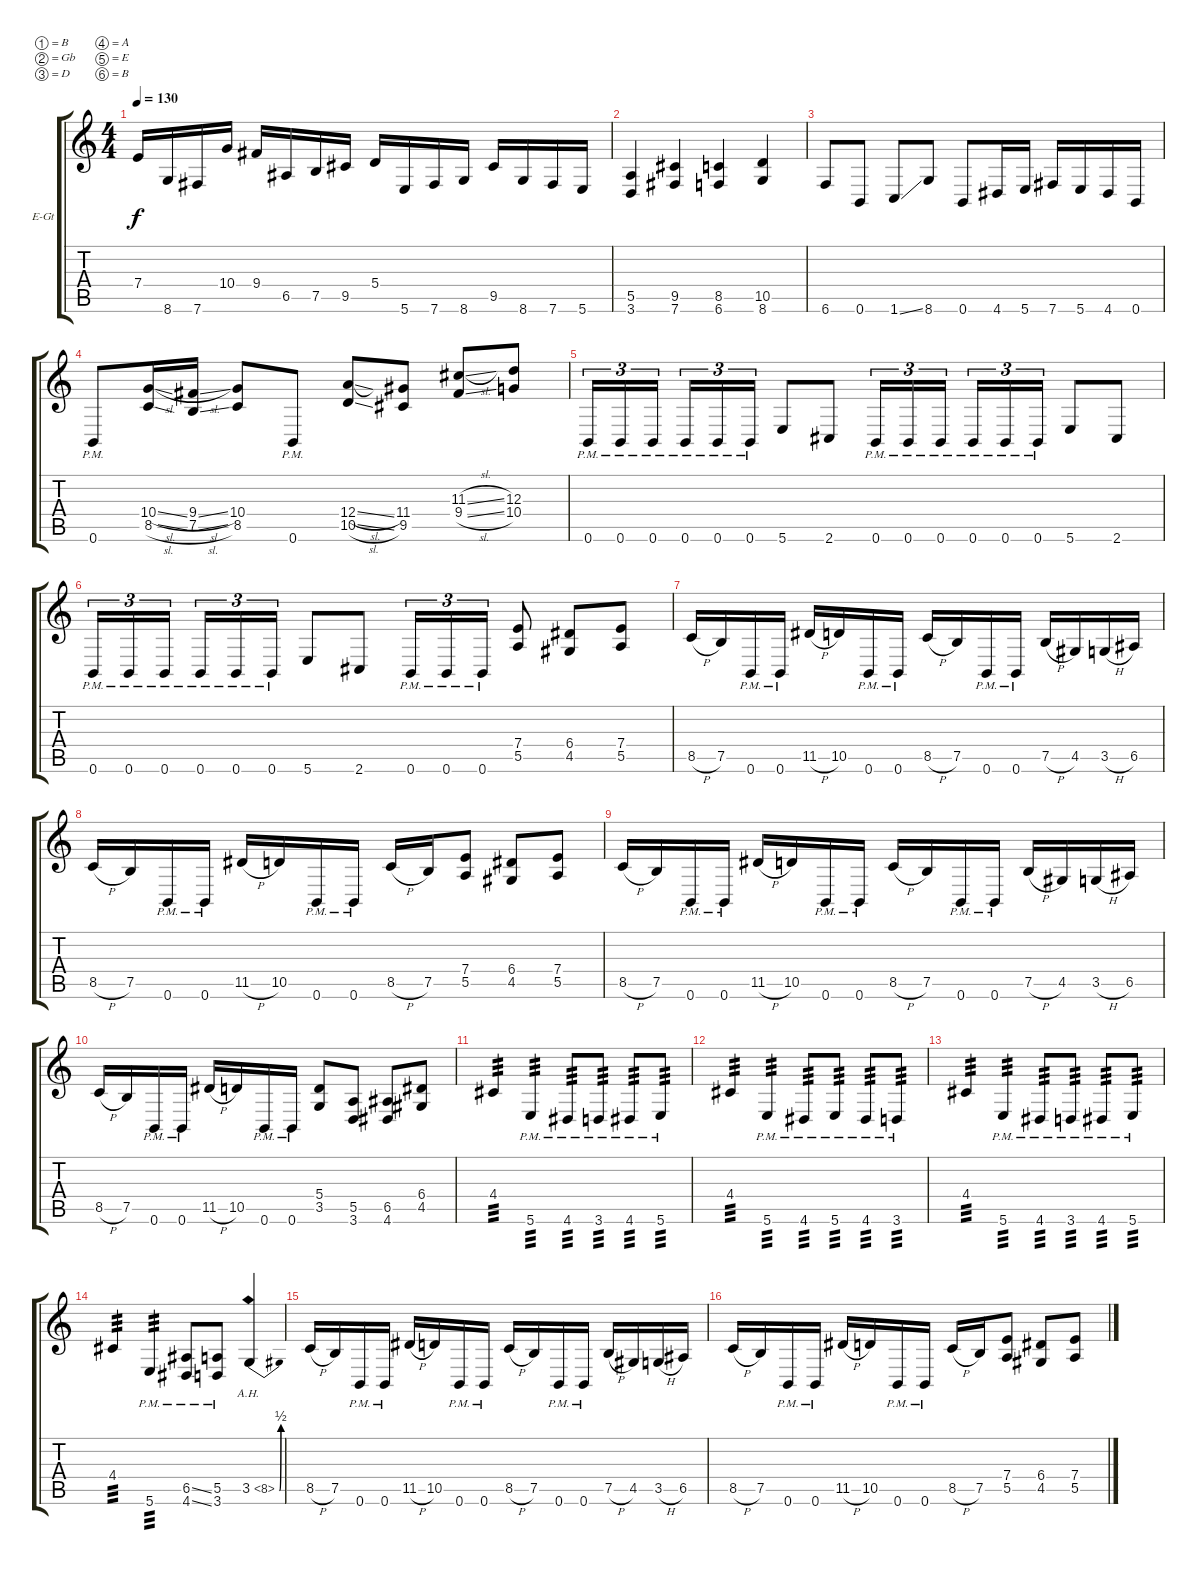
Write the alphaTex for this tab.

\defaultSystemsLayout 4
\bracketExtendMode groupsimilarinstruments
\firstSystemTrackNameOrientation horizontal
\otherSystemsTrackNameOrientation horizontal
\track ("Electric Guitar" "E-Gt") {instrument distortionguitar}
\staff {score tabs}
\tuning (B3 Gb3 D3 A2 E2 B1)
\ts (4 4)
\tempo 130
\clef g2
\ks c
7.4.16{dy f instrument distortionguitar} 8.6.16 7.6.16 10.4.16 9.4.16 6.5.16 7.5.16 9.5.16 5.4.16 5.6.16 7.6.16 8.6.16 9.5.16 8.6.16 7.6.16 5.6.16 |
(3.6 5.5).4 (7.6 9.5).4 (6.6 8.5).4 (8.6 10.5).4 |
6.6.8 0.6.8 1.6{ss}.8 8.6.8 0.6.8 4.6.16 5.6.16 7.6.16 5.6.16 4.6.16 0.6.16 |
0.6{pm}.8 (8.5{sl} 10.4{sl}).16 (7.5{sl} 9.4{sl}).16 (8.5 10.4).8 0.6{pm}.8 (10.5{sl} 12.4{sl}).8 (9.5 11.4).8 (9.4{sl} 11.3{sl}).8 (12.3 10.4).8 |
0.6{pm}.16{tu (3 2)} 0.6{pm}.16{tu (3 2)} 0.6{pm}.16{tu (3 2)} 0.6{pm}.16{tu (3 2)} 0.6{pm}.16{tu (3 2)} 0.6{pm}.16{tu (3 2)} 5.6.8 2.6.8 0.6{pm}.16{tu (3 2)} 0.6{pm}.16{tu (3 2)} 0.6{pm}.16{tu (3 2)} 0.6{pm}.16{tu (3 2)} 0.6{pm}.16{tu (3 2)} 0.6{pm}.16{tu (3 2)} 5.6.8 2.6.8 |
0.6{pm}.16{tu (3 2)} 0.6{pm}.16{tu (3 2)} 0.6{pm}.16{tu (3 2)} 0.6{pm}.16{tu (3 2)} 0.6{pm}.16{tu (3 2)} 0.6{pm}.16{tu (3 2)} 5.6.8 2.6.8 0.6{pm}.16{tu (3 2)} 0.6{pm}.16{tu (3 2)} 0.6{pm}.16{tu (3 2)} (5.5 7.4).8 (4.5 6.4).8 (5.5 7.4).8 |
8.5{h}.16 7.5.16 0.6{pm}.16 0.6{pm}.16 11.5{h}.16 10.5.16 0.6{pm}.16 0.6{pm}.16 8.5{h}.16 7.5.16 0.6{pm}.16 0.6{pm}.16 7.5{h}.16 4.5.16 3.5{h}.16 6.5.16 |
8.5{h}.16 7.5.16 0.6{pm}.16 0.6{pm}.16 11.5{h}.16 10.5.16 0.6{pm}.16 0.6{pm}.16 8.5{h}.16 7.5.16 (5.5 7.4).8 (4.5 6.4).8 (5.5 7.4).8 |
8.5{h}.16 7.5.16 0.6{pm}.16 0.6{pm}.16 11.5{h}.16 10.5.16 0.6{pm}.16 0.6{pm}.16 8.5{h}.16 7.5.16 0.6{pm}.16 0.6{pm}.16 7.5{h}.16 4.5.16 3.5{h}.16 6.5.16 |
8.5{h}.16 7.5.16 0.6{pm}.16 0.6{pm}.16 11.5{h}.16 10.5.16 0.6{pm}.16 0.6{pm}.16 (3.5 5.4).8 (3.6 5.5).8 (4.6 6.5).8 (4.5 6.4).8 |
4.4.4{tp 3} 5.6{pm}.4{tp 3} 4.6{pm}.8{tp 3} 3.6{pm}.8{tp 3} 4.6{pm}.8{tp 3} 5.6{pm}.8{tp 3} |
4.4.4{tp 3} 5.6{pm}.4{tp 3} 4.6{pm}.8{tp 3} 5.6{pm}.8{tp 3} 4.6{pm}.8{tp 3} 3.6{pm}.8{tp 3} |
4.4.4{tp 3} 5.6{pm}.4{tp 3} 4.6{pm}.8{tp 3} 3.6{pm}.8{tp 3} 4.6{pm}.8{tp 3} 5.6{pm}.8{tp 3} |
4.4.4{tp 3} 5.6{pm}.4{tp 3} (4.6{ss pm} 6.5{ss pm}).8 (3.6{pm} 5.5{pm}).8 3.5{be (bend 0 0 59.4 2) ah 5}.4 |
8.5{h}.16 7.5.16 0.6{pm}.16 0.6{pm}.16 11.5{h}.16 10.5.16 0.6{pm}.16 0.6{pm}.16 8.5{h}.16 7.5.16 0.6{pm}.16 0.6{pm}.16 7.5{h}.16 4.5.16 3.5{h}.16 6.5.16 |
8.5{h}.16 7.5.16 0.6{pm}.16 0.6{pm}.16 11.5{h}.16 10.5.16 0.6{pm}.16 0.6{pm}.16 8.5{h}.16 7.5.16 (5.5 7.4).8 (4.5 6.4).8 (5.5 7.4).8
